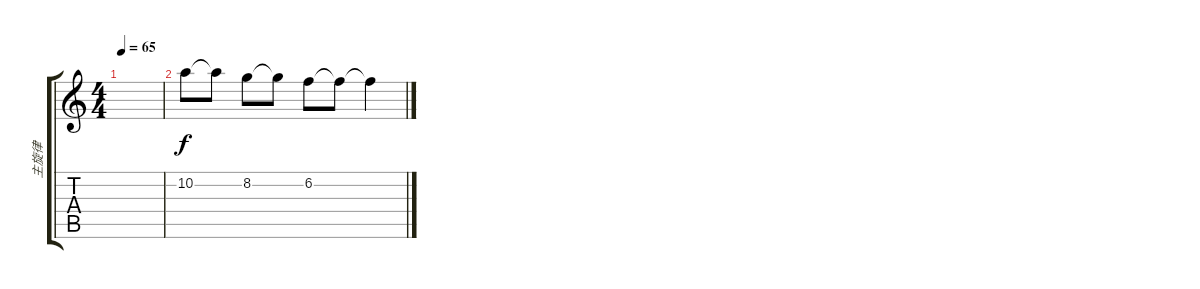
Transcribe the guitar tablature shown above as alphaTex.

\track ("主旋律" "主旋律") {instrument overdrivenguitar}
\staff {score tabs}
\tuning (E4 B3 G3 D3 A2 E2) {hide}
\ts (4 4)
\tempo 65
\clef g2
\ks c
|
10.2.8 10.2{t}.8 8.2.8 8.2{t}.8 6.2.8 6.2{t}.8 6.2{t}.4
